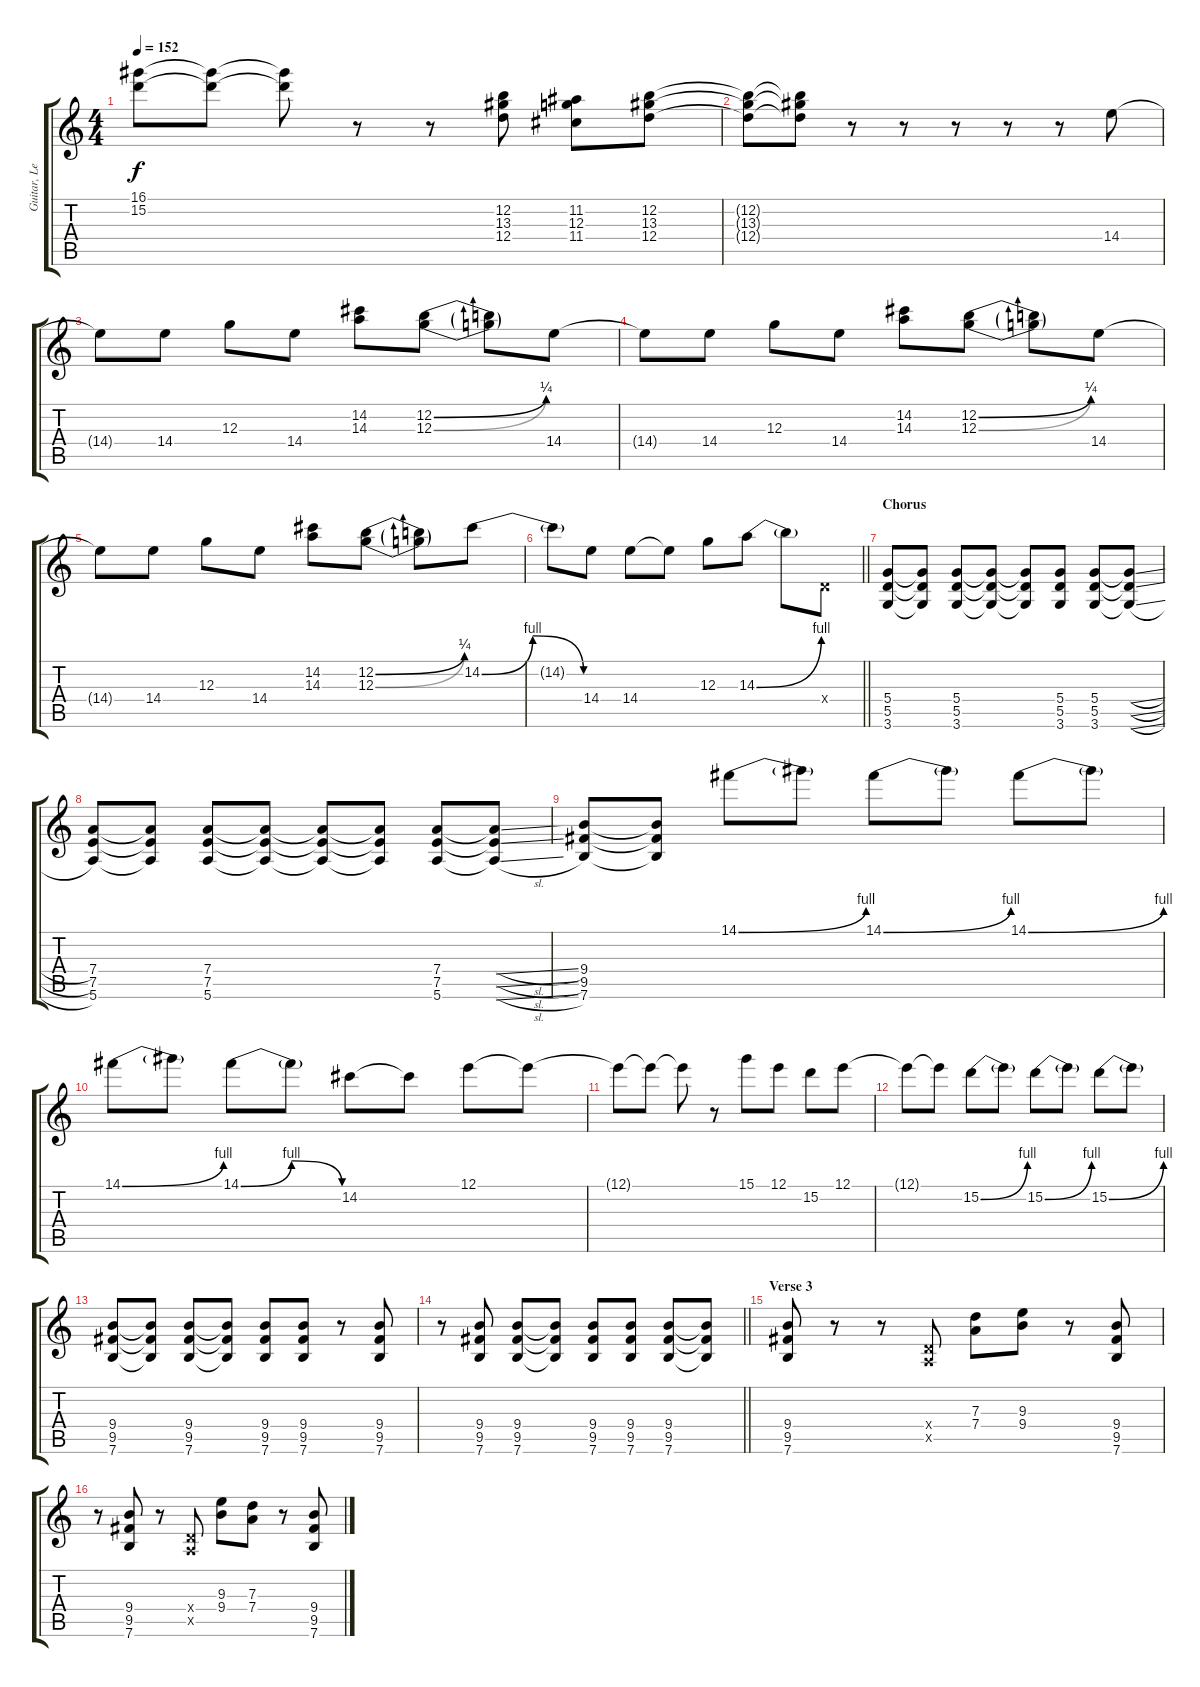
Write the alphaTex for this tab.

\track ("Guitar, Lead" "Guitar, Le") {instrument distortionguitar}
\staff {score tabs}
\tuning (E4 B3 G3 D3 A2 E2) {hide}
\ts (4 4)
\tempo 152
\clef g2
\ks c
(16.1{t} 15.2{t}).8{dy f} (16.1{t} 15.2{t}).8 (16.1{t} 15.2{t}).8 r.8 r.8 (12.2 13.3 12.4).8 (11.2 12.3 11.4).8 (12.2 13.3 12.4).8 |
(12.2{t} 13.3{t} 12.4{t}).8 (12.2{t} 13.3{t} 12.4{t}).8 r.8 r.8 r.8 r.8 r.8 14.4.8 |
14.4{t}.8 14.4.8 12.3.8 14.4.8 (14.2 14.3).8 (12.2{be (bend 0 0 60 1)} 12.3{be (bend 0 0 60 1)}).8 (12.2{t} 12.3{t}).8 14.4.8 |
14.4{t}.8 14.4.8 12.3.8 14.4.8 (14.2 14.3).8 (12.2{be (bend 0 0 60 1)} 12.3{be (bend 0 0 60 1)}).8 (12.2{t} 12.3{t}).8 14.4.8 |
14.4{t}.8 14.4.8 12.3.8 14.4.8 (14.2 14.3).8 (12.2{be (bend 0 0 60 1)} 12.3{be (bend 0 0 60 1)}).8 (12.2{t} 12.3{t}).8 14.2{be (bendrelease 0 0 15 4 15 4 60 0)}.8 |
\barLineRight lightlight
14.2{t}.8 14.4.8 14.4.8 14.4{t}.8 12.3.8 14.3{be (bend 0 0 60 4)}.8 14.3{t}.8 0.4{x}.8 |
\section ("" "Chorus")
(5.4 5.5 3.6).8 (5.4{t} 5.5{t} 3.6{t}).8 (5.4 5.5 3.6).8 (5.4{t} 5.5{t} 3.6{t}).8 (5.4{t} 5.5{t} 3.6{t}).8 (5.4 5.5 3.6).8 (5.4 5.5 3.6).8 (5.4{sl t} 5.5{sl t} 3.6{sl t}).8 |
(7.4 7.5 5.6).8 (7.4{t} 7.5{t} 5.6{t}).8 (7.4 7.5 5.6).8 (7.4{t} 7.5{t} 5.6{t}).8 (7.4{t} 7.5{t} 5.6{t}).8 (7.4{t} 7.5{t} 5.6{t}).8 (7.4 7.5 5.6).8 (7.4{sl t} 7.5{sl t} 5.6{sl t}).8 |
(9.4 9.5 7.6).8 (9.4{t} 9.5{t} 7.6{t}).8 14.1{be (bend 0 0 60 4)}.8 14.1{t}.8 14.1{be (bend 0 0 60 4)}.8 14.1{t}.8 14.1{be (bend 0 0 60 4)}.8 14.1{t}.8 |
14.1{be (bend 0 0 60 4)}.8 14.1{t}.8 14.1{be (bendrelease 0 0 15 4 15 4 60 0)}.8 14.1{t}.8 14.2.8 14.2{t}.8 12.1.8 12.1{t}.8 |
12.1{t}.8 12.1{t}.8 12.1{t}.8 r.8 15.1.8 12.1.8 15.2.8 12.1.8 |
12.1{t}.8 12.1{t}.8 15.2{be (bend 0 0 60 4)}.8 15.2{t}.8 15.2{be (bend 0 0 60 4)}.8 15.2{t}.8 15.2{be (bend 0 0 60 4)}.8 15.2{t}.8 |
(9.4 9.5 7.6).8 (9.4{t} 9.5{t} 7.6{t}).8 (9.4 9.5 7.6).8 (9.4{t} 9.5{t} 7.6{t}).8 (9.4 9.5 7.6).8 (9.4 9.5 7.6).8 r.8 (9.4 9.5 7.6).8 |
\barLineRight lightlight
r.8 (9.4 9.5 7.6).8 (9.4 9.5 7.6).8 (9.4{t} 9.5{t} 7.6{t}).8 (9.4 9.5 7.6).8 (9.4 9.5 7.6).8 (9.4 9.5 7.6).8 (9.4{t} 9.5{t} 7.6{t}).8 |
\section ("" "Verse 3")
(9.4 9.5 7.6).8 r.8 r.8 (0.4{x} 0.5{x}).8 (7.3 7.4).8 (9.3 9.4).8 r.8 (9.4 9.5 7.6).8 |
r.8 (9.4 9.5 7.6).8 r.8 (0.4{x} 0.5{x}).8 (9.3 9.4).8 (7.3 7.4).8 r.8 (9.4 9.5 7.6).8
